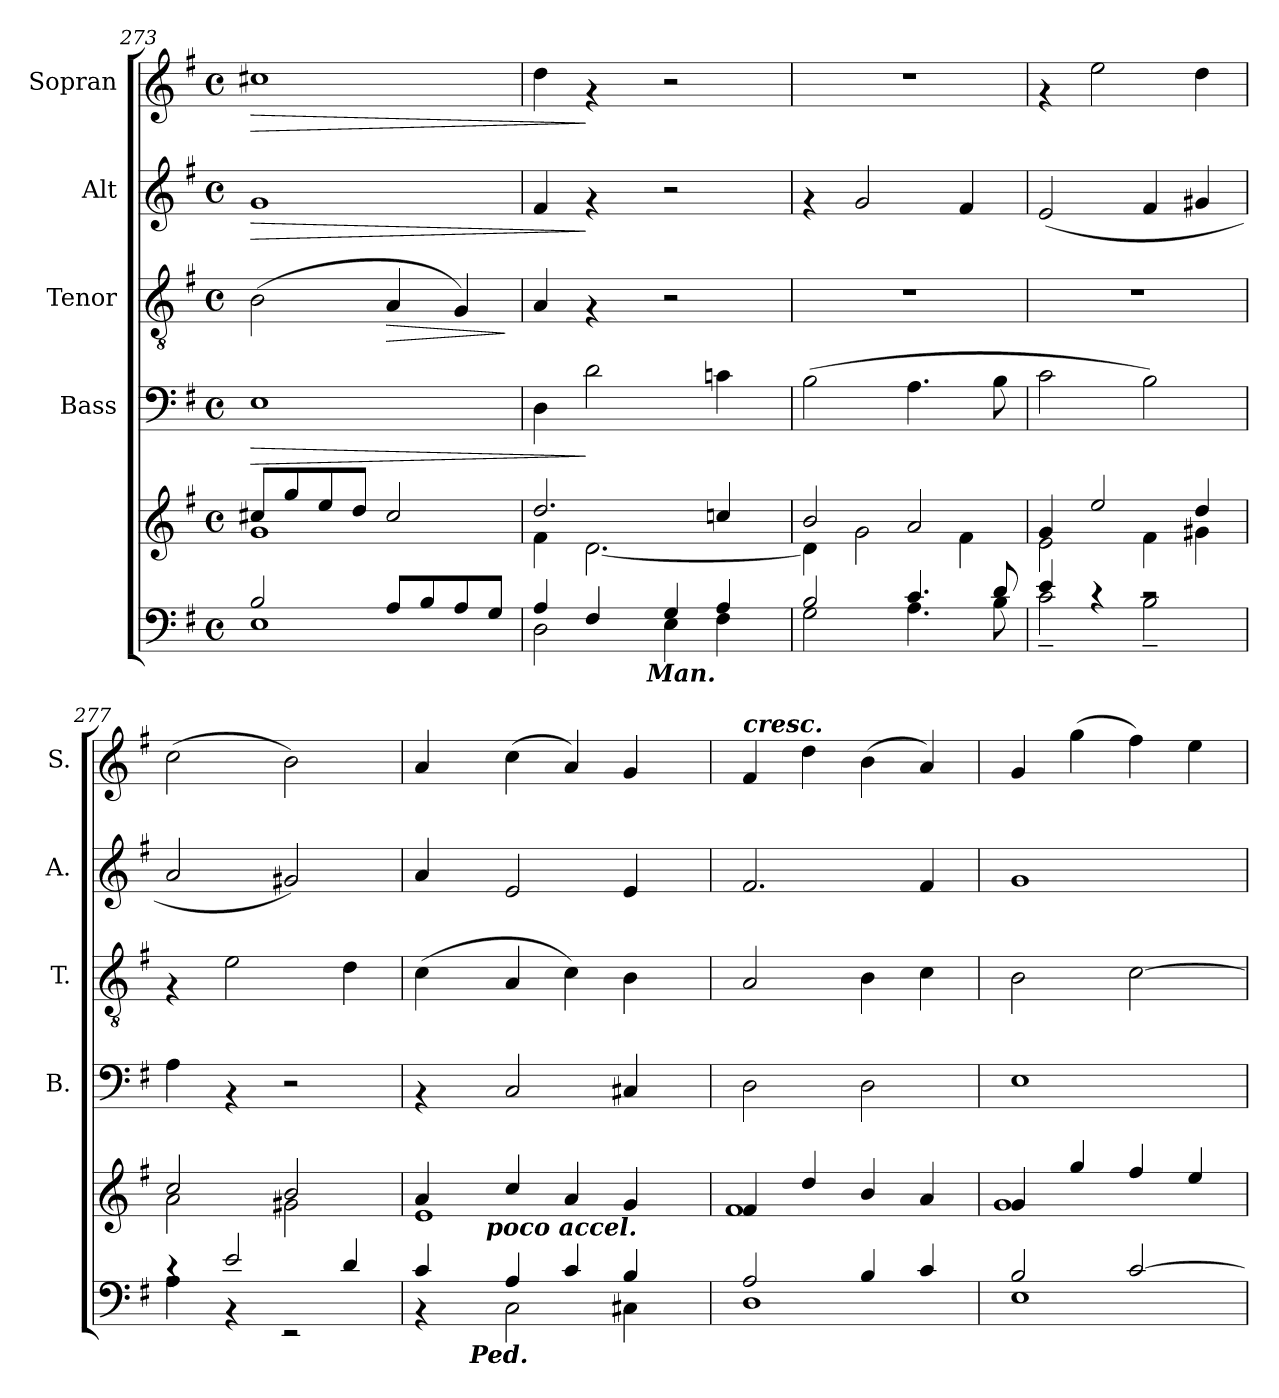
**kern	**kern	**kern	**dynam	**kern	**dynam	**kern	**dynam	**kern	**dynam
*part5	*part5	*part4	*part4	*part3	*part3	*part2	*part2	*part1	*part1
*staff6	*staff5	*staff4	*staff4	*staff3	*staff3	*staff2	*staff2	*staff1	*staff1
*	*	*I"Bass	*	*I"Tenor	*	*I"Alt	*	*I"Sopran	*
*	*	*I'B.	*	*I'T.	*	*I'A.	*	*I'S.	*
!!LO:PB:g=z
*clefF4	*clefG2	*clefF4	*	*clefGv2	*	*clefG2	*	*clefG2	*
*k[f#]	*k[f#]	*k[f#]	*	*k[f#]	*	*k[f#]	*	*k[f#]	*
*G:	*G:	*G:	*	*G:	*	*G:	*	*G:	*
*M4/4	*M4/4	*M4/4	*	*M4/4	*	*M4/4	*	*M4/4	*
*met(c)	*met(c)	*met(c)	*	*met(c)	*	*met(c)	*	*met(c)	*
=273	=273	=273	=273	=273	=273	=273	=273	=273	=273
*^	*^	*	*	*	*	*	*	*	*
!	!	!	!	!	!LO:HP:b	!	!	!	!LO:HP:b	!	!LO:HP:b
2B/	1E	8cc#X/L	1g	1E	>	(>2B\	.	1g	>	1cc#X	>
.	.	8gg/	.	.	.	.	.	.	.	.	.
.	.	8ee/	.	.	.	.	.	.	.	.	.
.	.	8dd/J	.	.	.	.	.	.	.	.	.
!	!	!	!	!	!	!	!LO:HP:b	!	!	!	!
8A/L	.	2cc#/	.	.	.	4A/	>	.	.	.	.
8B/	.	.	.	.	.	.	.	.	.	.	.
8A/	.	.	.	.	.	4G/)	.	.	.	.	.
8G/J	.	.	.	.	.	.	.	.	.	.	.
*v	*v	*	*	*	*	*	*	*	*	*	*
*	*v	*v	*	*	*	*	*	*	*	*
.	.	.	.	.	]	.	.	.	.
=274	=274	=274	=274	=274	=274	=274	=274	=274	=274
*^	*^	*	*	*	*	*	*	*	*
*	*^	*	*	*	*	*	*	*	*	*	*
4A/	2D\	3ryy	2.dd/	4f#\	4D\	.	4A/	.	4f#/	.	4dd\	.
4F#/	.	.	.	[<2.d\	2d\	]	4rF	.	4rf	]	4rf	]
.	.	12.ryy	.	.	.	.	.	.	.	.	.	.
!	!	!LO:TX:b:Bi:t=Man.	!	!	!	!	!	!	!	!	!	!
.	.	3ryy	.	.	.	.	.	.	.	.	.	.
4G/	4E\	.	.	.	.	.	2r	.	2r	.	2r	.
4A/	4F#\	.	4ccn/	.	4cn\	.	.	.	.	.	.	.
.	.	6ryy	.	.	.	.	.	.	.	.	.	.
.	.	24ryy	.	.	.	.	.	.	.	.	.	.
*	*v	*v	*	*	*	*	*	*	*	*	*	*
=275	=275	=275	=275	=275	=275	=275	=275	=275	=275	=275	=275
2B/	2G\	2b/	4d\]	(>2B\	.	1r	.	4rf	.	1r	.
.	.	.	2g\	.	.	.	.	2g/	.	.	.
4.c/	4.A\	2a/	.	4.A\	.	.	.	.	.	.	.
.	.	.	4f#\	.	.	.	.	4f#/	.	.	.
8d/	8B\	.	.	8B\	.	.	.	.	.	.	.
=276	=276	=276	=276	=276	=276	=276	=276	=276	=276	=276	=276
4e/	2c~<\	4g/	2e\	2c\	.	1r	.	(<2e/	.	4rf	.
4rc	.	2ee/	.	.	.	.	.	.	.	2ee\	.
2rc	2B~<\	.	4f#\	2B\)	.	.	.	4f#/	.	.	.
.	.	4dd/	4g#X\	.	.	.	.	4g#X/	.	4dd\	.
=277	=277	=277	=277	=277	=277	=277	=277	=277	=277	=277	=277
4rc	4A\	2cc/	2a\	4A\	.	4rF	.	2a/	.	(>2cc\	.
2e/	4rAA	.	.	4rAA	.	2e\	.	.	.	.	.
.	2rEE	2b/	2g#X\	2r	.	.	.	2g#X/)	.	2b\)	.
4d/	.	.	.	.	.	4d\	.	.	.	.	.
=278	=278	=278	=278	=278	=278	=278	=278	=278	=278	=278	=278
*	*^	*	*^	*	*	*	*	*	*	*	*
4c/	4rAA	6ryy	4a/	1e	6ryy	4rAA	.	(>4c\	.	4a/	.	4a/	.
.	.	96ryy	.	.	24ryy	.	.	.	.	.	.	.	.
!	!	!LO:TX:b:Bi:t=Ped.	!	!	!	!	!	!	!	!	!	!	!
.	.	3%2ryy	.	.	.	.	.	.	.	.	.	.	.
!	!	!	!	!	!LO:TX:b:Bi:t=poco accel.	!	!	!	!	!	!	!	!
.	.	.	.	.	3%2ryy	.	.	.	.	.	.	.	.
4A/	2C\	.	4cc/	.	.	2C/	.	4A/	.	2e/	.	(>4cc\	.
4c/	.	.	4a/	.	.	.	.	4c\)	.	.	.	4a/)	.
4B/	4C#X\	.	4g/	.	.	4C#X/	.	4B\	.	4e/	.	4g/	.
.	.	12...ryy	.	.	.	.	.	.	.	.	.	.	.
.	.	.	.	.	12.ryy	.	.	.	.	.	.	.	.
!!LO:PB:g=z
=279	=279	=279	=279	=279	=279	=279	=279	=279	=279	=279	=279	=279	=279
!	!	!	!	!	!	!	!	!	!	!	!	!LO:TX:a:Bi:t=cresc.	!
*	*v	*v	*	*	*	*	*	*	*	*	*	*	*
*	*	*	*v	*v	*	*	*	*	*	*	*	*
2A/	1D	4f#/	1f#	2D\	.	2A/	.	2.f#/	.	4f#/	.
.	.	4dd/	.	.	.	.	.	.	.	4dd\	.
4B/	.	4b/	.	2D\	.	4B\	.	.	.	(>4b\	.
4c/	.	4a/	.	.	.	4c\	.	4f#/	.	4a/)	.
=280	=280	=280	=280	=280	=280	=280	=280	=280	=280	=280	=280
2B/	1E	4g/	1g	1E	.	2B\	.	1g	.	4g/	.
.	.	4gg/	.	.	.	.	.	.	.	(>4gg\	.
[>2c/	.	4ff#/	.	.	.	[>2c\	.	.	.	4ff#\)	.
.	.	4ee/	.	.	.	.	.	.	.	4ee\	.
*v	*v	*	*	*	*	*	*	*	*	*	*
*	*v	*v	*	*	*	*	*	*	*	*
=	=	=	=	=	=	=	=	=	=
*-	*-	*-	*-	*-	*-	*-	*-	*-	*-
